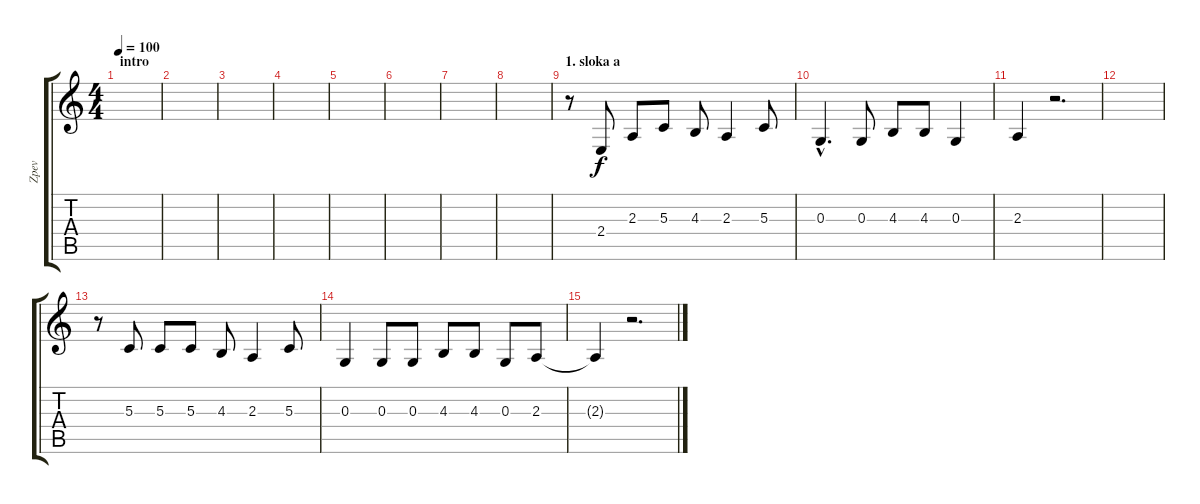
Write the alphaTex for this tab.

\track ("Zpev" "Zpev") {instrument flute}
\staff {score tabs}
\tuning (E4 B3 G3 D3 A2 E2) {hide}
\ts (4 4)
\section ("" "intro")
\tempo 100
\clef g2
\ks c
|
|
|
|
|
|
|
|
\section ("" "1. sloka a")
r.8 2.4.8 2.3.8 5.3.8 4.3.8 2.3.4 5.3.8 |
0.3{hac}.4{d} 0.3.8 4.3.8 4.3.8 0.3.4 |
2.3.4 r.2{d} |
|
r.8 5.3.8 5.3.8 5.3.8 4.3.8 2.3.4 5.3.8 |
0.3.4 0.3.8 0.3.8 4.3.8 4.3.8 0.3.8 2.3.8 |
2.3{t}.4 r.2{d}
